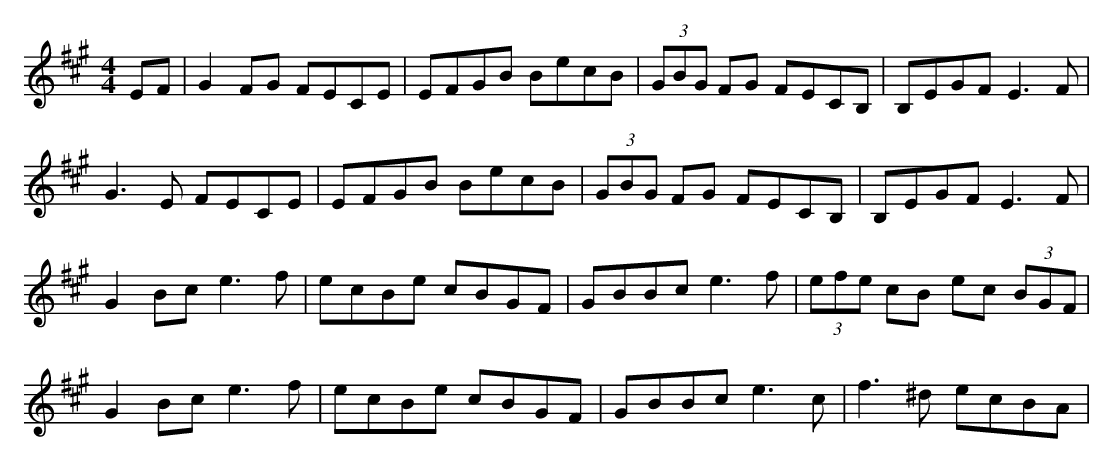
X:1
M:4/4
K:A
EF|G2 FG FECE|EFGB BecB|(3GBG FG FECB,|B,EGF E3F|
G3 E FECE|EFGB BecB|(3GBG FG FECB,|B,EGF E3F|
G2 Bc e3f|ecBe cBGF|GBBc e3f|(3efe cB ec (3BGF|
G2 Bc e3f|ecBe cBGF|GBBc e3c|f3^d ecBA|
